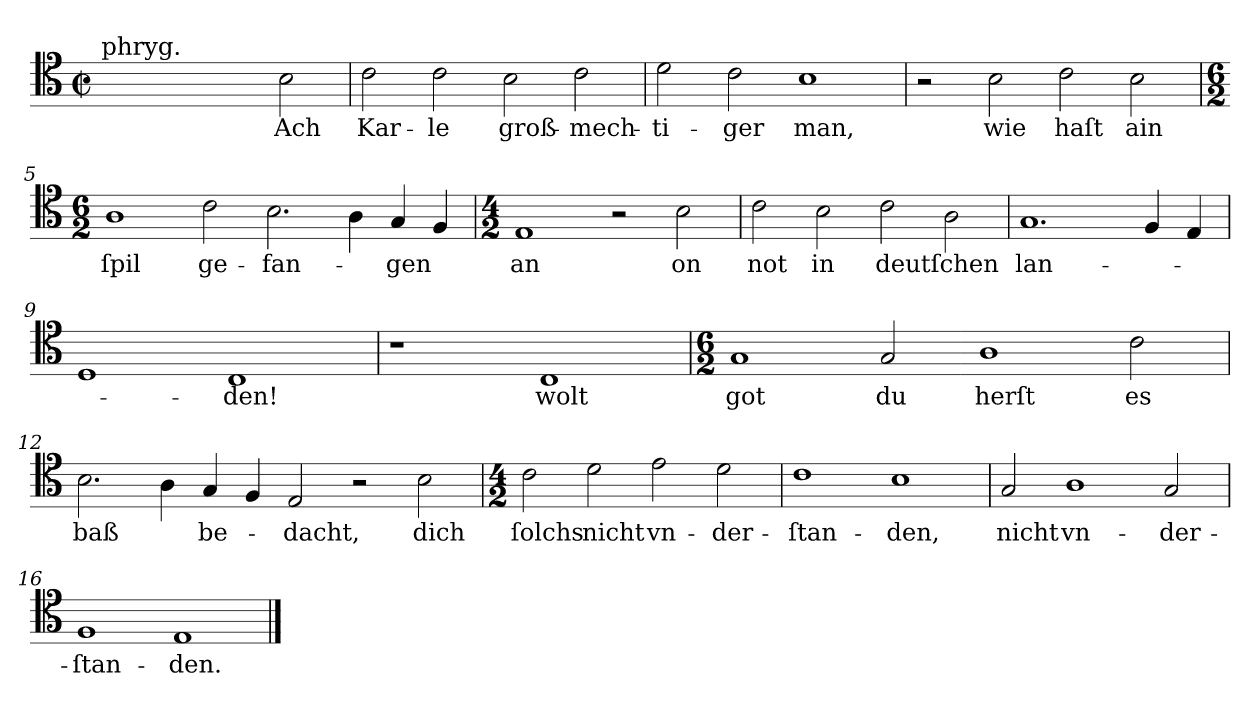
**kern	**text
*part1	*part1
*staff1	*staff1
*clefC4	*
*k[]	*
*E:phr	*
*M4/2	*
*met(c|)	*
=1	=1
!LO:TX:a:t=phryg.	!
1ryy	.
2ryy	.
2B	Ach
=2	=2
2c	Kar-
2c	-le
2B	groß-
2c	-mech-
=3	=3
2d	-ti-
2c	-ger
1B	man,
=4	=4
2r	.
2B	wie
2c	haſt
2B	ain
=5	=5
*M6/2	*
1A	ſpil
2c	ge-
2.B	-fan-
4A	.
4G	-gen
4F	.
=6	=6
*M4/2	*
1E	an
2r	.
2B	on
=7	=7
2c	not
2B	in
2c	deutſchen
2A	.
=8	=8
1.G	lan-
4F	.
4E	.
=9	=9
1D	.
1C	-den!
=10	=10
1r	.
1C	wolt
=11	=11
*M6/2	*
1G	got
2G	du
1A	herſt
2c	es
=12	=12
2.B	baß
4A	.
4G	be-
4F	.
2E	-dacht,
2r	.
2B	dich
=13	=13
*M4/2	*
2c	ſolchs
2d	nicht
2e	vn-
2d	-der-
=14	=14
1c	-ſtan-
1B	-den,
=15	=15
2G	nicht
1A	vn-
2G	-der-
=16	=16
1F	-ſtan-
1E/	-den.
==	==
*-	*-
